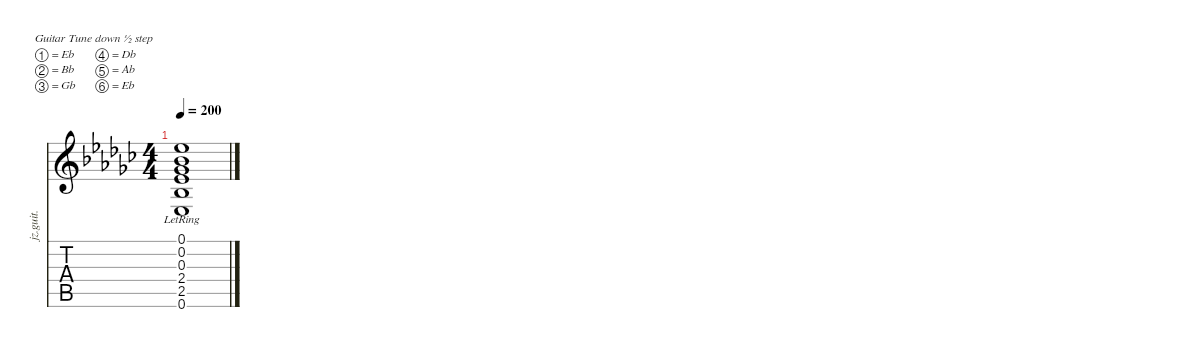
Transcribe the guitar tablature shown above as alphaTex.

\defaultSystemsLayout 4
\hideDynamics
\bracketExtendMode nobrackets
\otherSystemsTrackNameOrientation horizontal
\track ("Guitar (Billy)" "jz.guit.") {instrument electricguitarjazz}
\staff {score tabs}
\tuning (Eb4 Bb3 Gb3 Db3 Ab2 Eb2)
\ts (4 4)
\tempo 200
\clef g2
\ks ebminor
(0.1{lr t acc b} 0.2{lr t acc b} 0.3{lr t acc b} 2.4{lr t acc b} 2.5{lr t acc b} 0.6{lr t acc b}).1{dy f beam Up}
